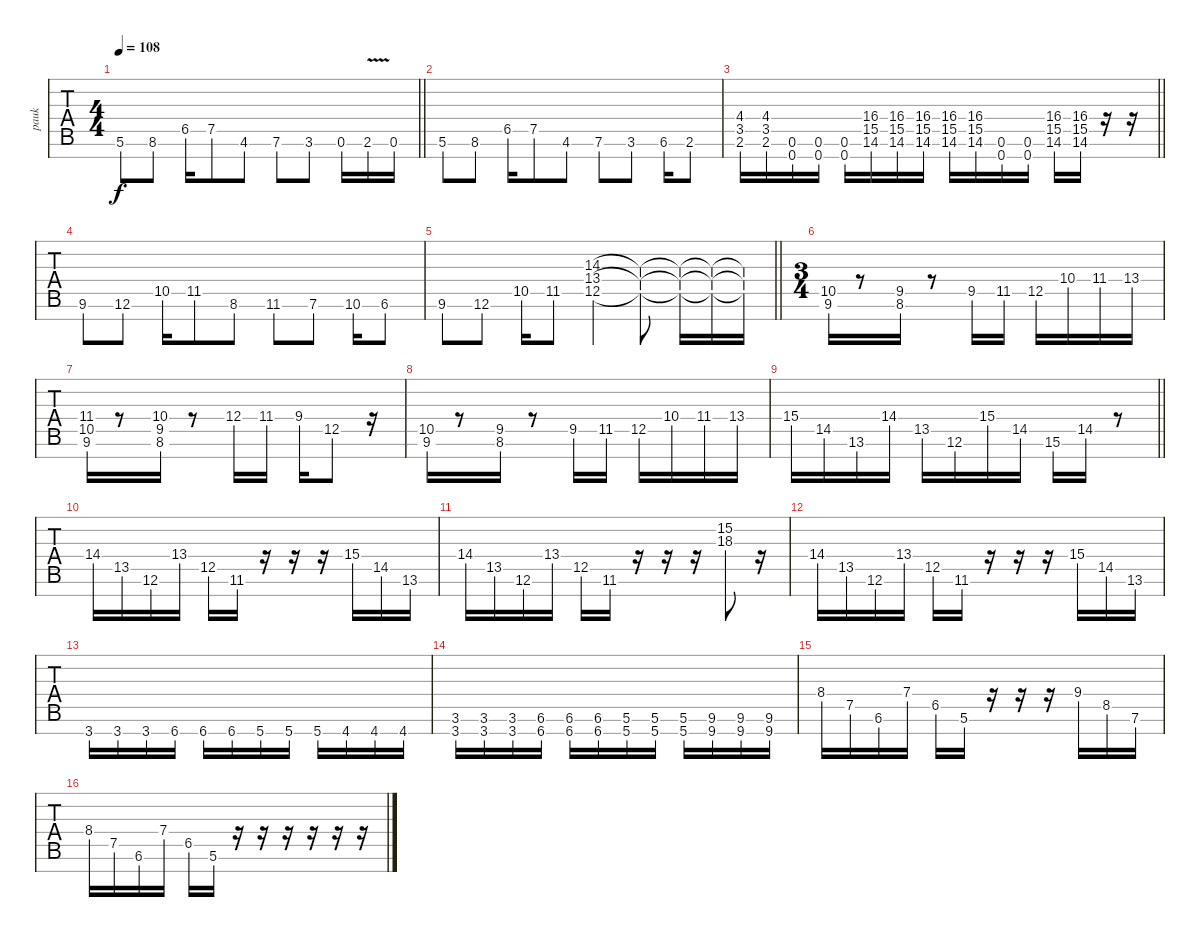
\track ("pauk" "pauk") {instrument overdrivenguitar}
\staff {tabs}
\tuning (E4 A3 Gb3 D3 A2 E2 A1) {hide}
\ts (4 4)
\tempo 108
\clef f4
\barLineRight lightlight
\ks c
5.6.8{dy f} 8.6.8 6.5.16 7.5.8 4.6.8 7.6.8 3.6.8 0.6.16 2.6{v}.16 0.6.16 |
5.6.8 8.6.8 6.5.16 7.5.8 4.6.8 7.6.8 3.6.8 6.6.16 2.6.8 |
\barLineRight lightlight
(4.4 3.5 2.6).16 (4.4 3.5 2.6).16 (0.6 0.7).16 (0.6 0.7).16 (0.6 0.7).16 (16.4 15.5 14.6).16 (16.4 15.5 14.6).16 (16.4 15.5 14.6).16 (16.4 15.5 14.6).16 (16.4 15.5 14.6).16 (0.6 0.7).16 (0.6 0.7).16 (16.4 15.5 14.6).16 (16.4 15.5 14.6).16 r.16 r.16 |
9.6.8{instrument overdrivenguitar} 12.6.8 10.5.16 11.5.8 8.6.8 11.6.8 7.6.8 10.6.16 6.6.8 |
\barLineRight lightlight
9.6.8 12.6.8 10.5.16 11.5.8 (14.3 13.4 12.5).4 (14.3{t} 13.4{t} 12.5{t}).8 (14.3{t} 13.4{t} 12.5{t}).16 (14.3{t} 13.4{t} 12.5{t}).16 (14.3{t} 13.4{t} 12.5{t}).16 |
\ts (3 4)
(10.5 9.6).16{instrument electricguitarclean} r.8 (9.5 8.6).16 r.8 9.5.16 11.5.16 12.5.16 10.4.16 11.4.16 13.4.16 |
(11.4 10.5 9.6).16 r.8 (10.4 9.5 8.6).16 r.8 12.4.16 11.4.16 9.4.16 12.5.8 r.16 |
(10.5 9.6).16 r.8 (9.5 8.6).16 r.8 9.5.16 11.5.16 12.5.16 10.4.16 11.4.16 13.4.16 |
\barLineRight lightlight
15.4.16 14.5.16 13.6.16 14.4.16 13.5.16 12.6.16 15.4.16 14.5.16 15.6.16 14.5.16 r.8 |
14.4.16{volume 13 instrument overdrivenguitar} 13.5.16 12.6.16 13.4.16 12.5.16 11.6.16 r.16 r.16 r.16 15.4.16 14.5.16 13.6.16 |
14.4.16{instrument overdrivenguitar} 13.5.16 12.6.16 13.4.16 12.5.16 11.6.16 r.16 r.16 r.16 (15.2 18.3).8 r.16 |
14.4.16{instrument overdrivenguitar} 13.5.16 12.6.16 13.4.16 12.5.16 11.6.16 r.16 r.16 r.16 15.4.16 14.5.16 13.6.16 |
3.7.16 3.7.16 3.7.16 6.7.16 6.7.16 6.7.16 5.7.16 5.7.16 5.7.16 4.7.16 4.7.16 4.7.16 |
(3.6 3.7).16 (3.6 3.7).16 (3.6 3.7).16 (6.6 6.7).16 (6.6 6.7).16 (6.6 6.7).16 (5.6 5.7).16 (5.6 5.7).16 (5.6 5.7).16 (9.6 9.7).16 (9.6 9.7).16 (9.6 9.7).16 |
8.4.16{volume 16} 7.5.16 6.6.16 7.4.16 6.5.16 5.6.16 r.16 r.16 r.16 9.4.16 8.5.16 7.6.16 |
8.4.16 7.5.16 6.6.16 7.4.16 6.5.16 5.6.16 r.16 r.16 r.16 r.16 r.16 r.16
